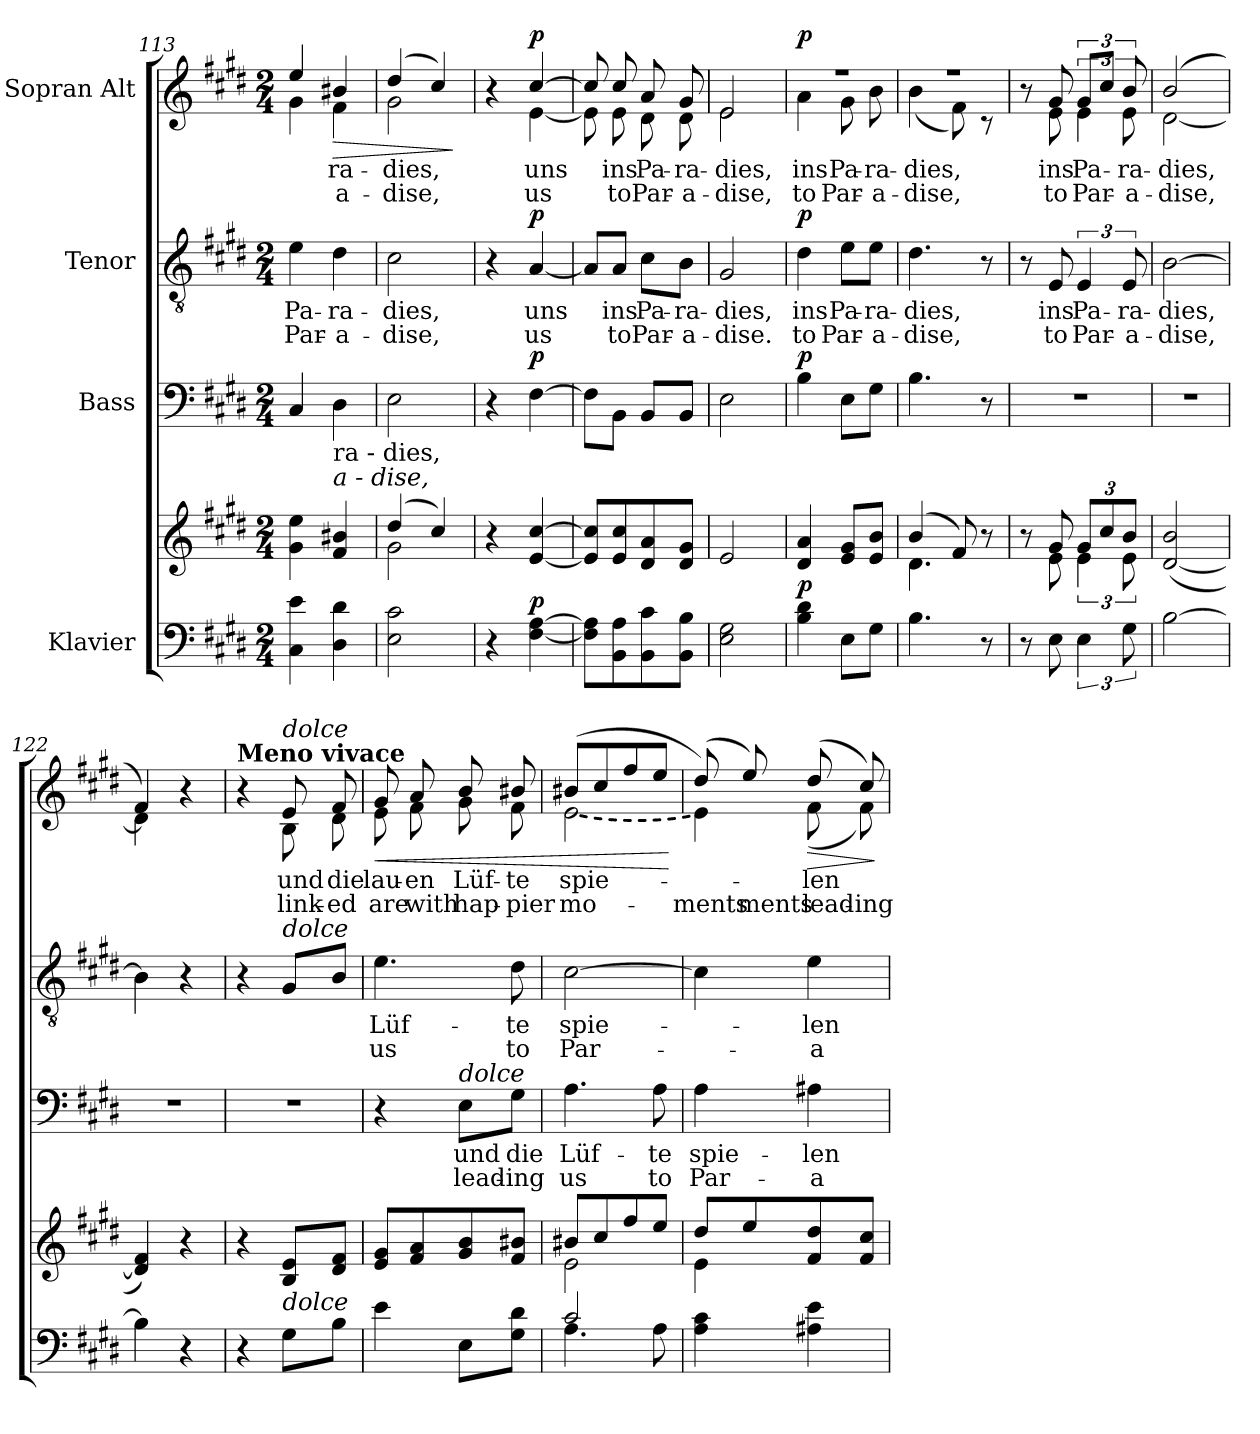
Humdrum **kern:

**kern	**kern	**dynam	**kern	**text	**text	**dynam	**kern	**text	**text	**dynam	**kern	**text	**text	**dynam
*part4	*part4	*part4	*part3	*part3	*part3	*part3	*part2	*part2	*part2	*part2	*part1	*part1	*part1	*part1
*staff5	*staff4	*staff4/5	*staff3	*staff3	*staff3	*staff3	*staff2	*staff2	*staff2	*staff2	*staff1	*staff1	*staff1	*staff1
*I"Klavier	*	*	*I"Bass	*	*	*	*I"Tenor	*	*	*	*I"Sopran Alt	*	*	*
*clefF4	*clefG2	*	*clefF4	*	*	*	*clefGv2	*	*	*	*clefG2	*	*	*
*k[f#c#g#d#]	*k[f#c#g#d#]	*	*k[f#c#g#d#]	*	*	*	*k[f#c#g#d#]	*	*	*	*k[f#c#g#d#]	*	*	*
*M2/4	*M2/4	*	*M2/4	*	*	*	*M2/4	*	*	*	*M2/4	*	*	*
=113	=113	=113	=113	=113	=113	=113	=113	=113	=113	=113	=113	=113	=113	=113
*	*	*	*	*	*	*	*	*	*	*	*^	*	*	*
4C#\ 4e\	4g#\ 4ee\	.	4C#/	.	.	.	4e\	Pa-	Par-	.	4ee/	4g#\	.	.	.
!	!	!	!LO:TX:b:t=ra   -  dies,	!	!	!	!	!	!	!	!	!	!	!	!
!	!	!	!LO:TX:b:i:t=a   -  dise,	!	!	!	!	!	!	!	!	!	!	!	!
!	!	!	!	!	!	!	!	!	!	!	!	!	!	!	!LO:HP:b
4D#\ 4d#\	4f#/ 4b#X/	.	4D#\	.	.	.	4d#\	-ra-	-a-	.	4b#X/	4f#\	-ra-	-a-	>
=114	=114	=114	=114	=114	=114	=114	=114	=114	=114	=114	=114	=114	=114	=114	=114
*	*^	*	*	*	*	*	*	*	*	*	*	*	*	*	*
2E\ 2c#\	(4dd#/	2g#\	.	2E\	.	.	.	2c#\	-dies,	-dise,	.	(4dd#/	2g#\	-dies,	-dise,	.
.	4cc#/)	.	.	.	.	.	.	.	.	.	.	4cc#/)	.	.	.	.
*	*v	*v	*	*	*	*	*	*	*	*	*	*v	*v	*	*	*
.	.	.	.	.	.	.	.	.	.	.	.	.	.	]
!!LO:LB:g=z
=115	=115	=115	=115	=115	=115	=115	=115	=115	=115	=115	=115	=115	=115	=115
*	*	*	*	*	*	*	*	*	*	*	*^	*	*	*
4r	4r	.	4r	.	.	.	4r	.	.	.	4r	4ryy	.	.	.
!	!	!LO:DY:a=2	!	!	!	!LO:DY:a	!	!	!	!LO:DY:a	!	!	!	!	!LO:DY:a
[4F#\ [4A\	[4e/ [4cc#/	p	[4F#\	.	.	p	[4A/	uns	us	p	[4cc#/	[4e\	uns	us	p
=116	=116	=116	=116	=116	=116	=116	=116	=116	=116	=116	=116	=116	=116	=116	=116
8F#\] 8A\]L	8e/] 8cc#/]L	.	8F#\L]	.	.	.	8A/L]	.	.	.	8cc#/]	8e\]	.	.	.
8BB\ 8A\	8e/ 8cc#/	.	8BB\J	.	.	.	8A/J	ins	to	.	8cc#/	8e\	ins	to	.
8BB\ 8c#\	8d#/ 8a/	.	8BB/L	.	.	.	8c#\L	Pa-	Par-	.	8a/	8d#\	Pa-	Par-	.
8BB\ 8B\J	8d#/ 8g#/J	.	8BB/J	.	.	.	8B\J	-ra-	-a-	.	8g#/	8d#\	-ra-	-a-	.
=117	=117	=117	=117	=117	=117	=117	=117	=117	=117	=117	=117	=117	=117	=117	=117
2E\ 2G#\	2e/	.	2E\	.	.	.	2G#/	-dies,	-dise.	.	2e/	2e\	-dies,	-dise,	.
=118	=118	=118	=118	=118	=118	=118	=118	=118	=118	=118	=118	=118	=118	=118	=118
!	!	!LO:DY:a=2	!	!	!	!LO:DY:a	!	!	!	!LO:DY:a	!	!	!	!	!LO:DY:b
4B\ 4d#\	4d#/ 4a/	p	4B\	.	.	p	4d#\	ins	to	p	2r	4a\	ins	to	p
8E\L	8e/ 8g#/L	.	8E\L	.	.	.	8e\L	Pa-	Par-	.	.	8g#\	Pa-	Par-	.
8G#\J	8e/ 8b/J	.	8G#\J	.	.	.	8e\J	-ra-	-a-	.	.	8b\	-ra-	-a-	.
=119	=119	=119	=119	=119	=119	=119	=119	=119	=119	=119	=119	=119	=119	=119	=119
*	*^	*	*	*	*	*	*	*	*	*	*	*	*	*	*
4.B\	(4b/	4.d#\	.	4.B\	.	.	.	4.d#\	-dies,	-dise,	.	2r	(>4b\	-dies,	-dise,	.
.	8f#/)	.	.	.	.	.	.	.	.	.	.	.	8f#\)	.	.	.
8r	8r	8ryy	.	8r	.	.	.	8r	.	.	.	.	8r	.	.	.
=120	=120	=120	=120	=120	=120	=120	=120	=120	=120	=120	=120	=120	=120	=120	=120	=120
8r	8r	8ryy	.	2r	.	.	.	8r	.	.	.	8r	8ryy	.	.	.
8E\	8g#/	8e\	.	.	.	.	.	8E/	ins	to	.	8g#/	8e\	ins	to	.
6E\	12g#/L	6e\	.	.	.	.	.	6E/	Pa-	Par-	.	12g#/L	6e\	Pa-	Par-	.
.	12cc#/	.	.	.	.	.	.	.	.	.	.	12cc#/J	.	.	.	.
12G#\	12b/J	12e\	.	.	.	.	.	12E/	-ra-	-a-	.	12b/	12e\	-ra-	-a-	.
*	*v	*v	*	*	*	*	*	*	*	*	*	*	*	*	*	*
=121	=121	=121	=121	=121	=121	=121	=121	=121	=121	=121	=121	=121	=121	=121	=121
[2B\	([2d#/ 2b/	.	2r	.	.	.	[2B\	-dies,	-dise,	.	(2b/	[2d#\	-dies,	-dise,	.
=122	=122	=122	=122	=122	=122	=122	=122	=122	=122	=122	=122	=122	=122	=122	=122
4B\]	4d#/] 4f#/)	.	2r	.	.	.	4B\]	.	.	.	4f#/)	4d#\]	.	.	.
4r	4r	.	.	.	.	.	4r	.	.	.	4r	4ryy	.	.	.
=123	=123	=123	=123	=123	=123	=123	=123	=123	=123	=123	=123	=123	=123	=123	=123
!	!	!	!	!	!	!	!	!	!	!	!LO:TX:a:B:t=Meno vivace	!	!	!	!
4r	4r	.	2r	.	.	.	4r	.	.	.	4r	4ryy	.	.	.
!	!	!	!	!	!	!	!	!	!	!	!LO:TX:a:i:t=dolce	!	!	!	!
!	!	!	!	!	!	!	!LO:TX:a:i:t=dolce	!	!	!	!	!	!	!	!
!LO:TX:a:i:t=dolce	!	!	!	!	!	!	!	!	!	!	!	!	!	!	!
8G#\L	8B/ 8e/L	.	.	.	.	.	8G#/L	.	.	.	8e/	8B\	und	link-	.
8B\J	8d#/ 8f#/J	.	.	.	.	.	8B/J	.	.	.	8f#/	8d#\	die	-ed	.
!!LO:LB:g=z	!!
=124	=124	=124	=124	=124	=124	=124	=124	=124	=124	=124	=124	=124	=124	=124	=124
!	!	!	!	!	!	!	!	!	!	!	!	!	!	!	!LO:HP:b
4e\	8e/ 8g#/L	.	4r	.	.	.	4.e\	Lüf-	us	.	8g#/	8e\	lau-	are	<
.	8f#/ 8a/	.	.	.	.	.	.	.	.	.	8a/	8f#\	-en	with	.
!	!	!	!LO:TX:a:i:t=dolce	!	!	!	!	!	!	!	!	!	!	!	!
8E\L	8g#/ 8b/	.	8E\L	und	lead-	.	.	.	.	.	8b/	8g#\	Lüf-	hap-	.
8G#\ 8d#\J	8f#/ 8b#X/J	.	8G#\J	die	-ing	.	8d#\	-te	to	.	8b#X/	8f#\	-te	-pier	.
=125	=125	=125	=125	=125	=125	=125	=125	=125	=125	=125	=125	=125	=125	=125	=125
*^	*^	*	*	*	*	*	*	*	*	*	*	*	*	*	*
!	!	!	!	!	!	!	!	!	!	!	!	!	!	!LO:T:dash	!	!	!
2c#/	4.A\	8b#X/L	2e\	.	4.A\	Lüf-	us	.	[2c#\	spie-	Par-	.	(8b#X/L	[2e\	spie-	mo-	.
.	.	8cc#/	.	.	.	.	.	.	.	.	.	.	8cc#/	.	.	.	.
.	.	8ff#/	.	.	.	.	.	.	.	.	.	.	8ff#/	.	.	.	.
.	8A\	8ee/J	.	.	8A\	-te	to	.	.	.	.	.	8ee/J	.	.	.	.
*v	*v	*	*	*	*	*	*	*	*	*	*	*	*v	*v	*	*	*
*	*v	*v	*	*	*	*	*	*	*	*	*	*	*	*	*
.	.	.	.	.	.	.	.	.	.	.	.	.	.	[
=126	=126	=126	=126	=126	=126	=126	=126	=126	=126	=126	=126	=126	=126	=126
*	*^	*	*	*	*	*	*	*	*	*	*^	*	*	*
4A\ 4c#\	8dd#/L	4e\	.	4A\	spie-	Par-	.	4c#\]	.	.	.	(8dd#/)	4e\]	.	-ments	.
.	8ee/	.	.	.	.	.	.	.	.	.	.	8ee/)	.	.	ments	.
!	!	!	!	!	!	!	!	!	!	!	!	!	!	!	!	!LO:HP:b
4A#X\ 4e\	8f#/ 8dd#/	4rgyy	.	4A#X\	-len	-a-	.	4e\	-len	-a-	.	(8dd#/	(8f#\	-len	lead-	>
.	8f#/ 8cc#/J	.	.	.	.	.	.	.	.	.	.	8cc#/)	8f#\)	.	-ing	.
*	*v	*v	*	*	*	*	*	*	*	*	*	*v	*v	*	*	*
.	.	.	.	.	.	.	.	.	.	.	.	.	.	]
=	=	=	=	=	=	=	=	=	=	=	=	=	=	=
*-	*-	*-	*-	*-	*-	*-	*-	*-	*-	*-	*-	*-	*-	*-
